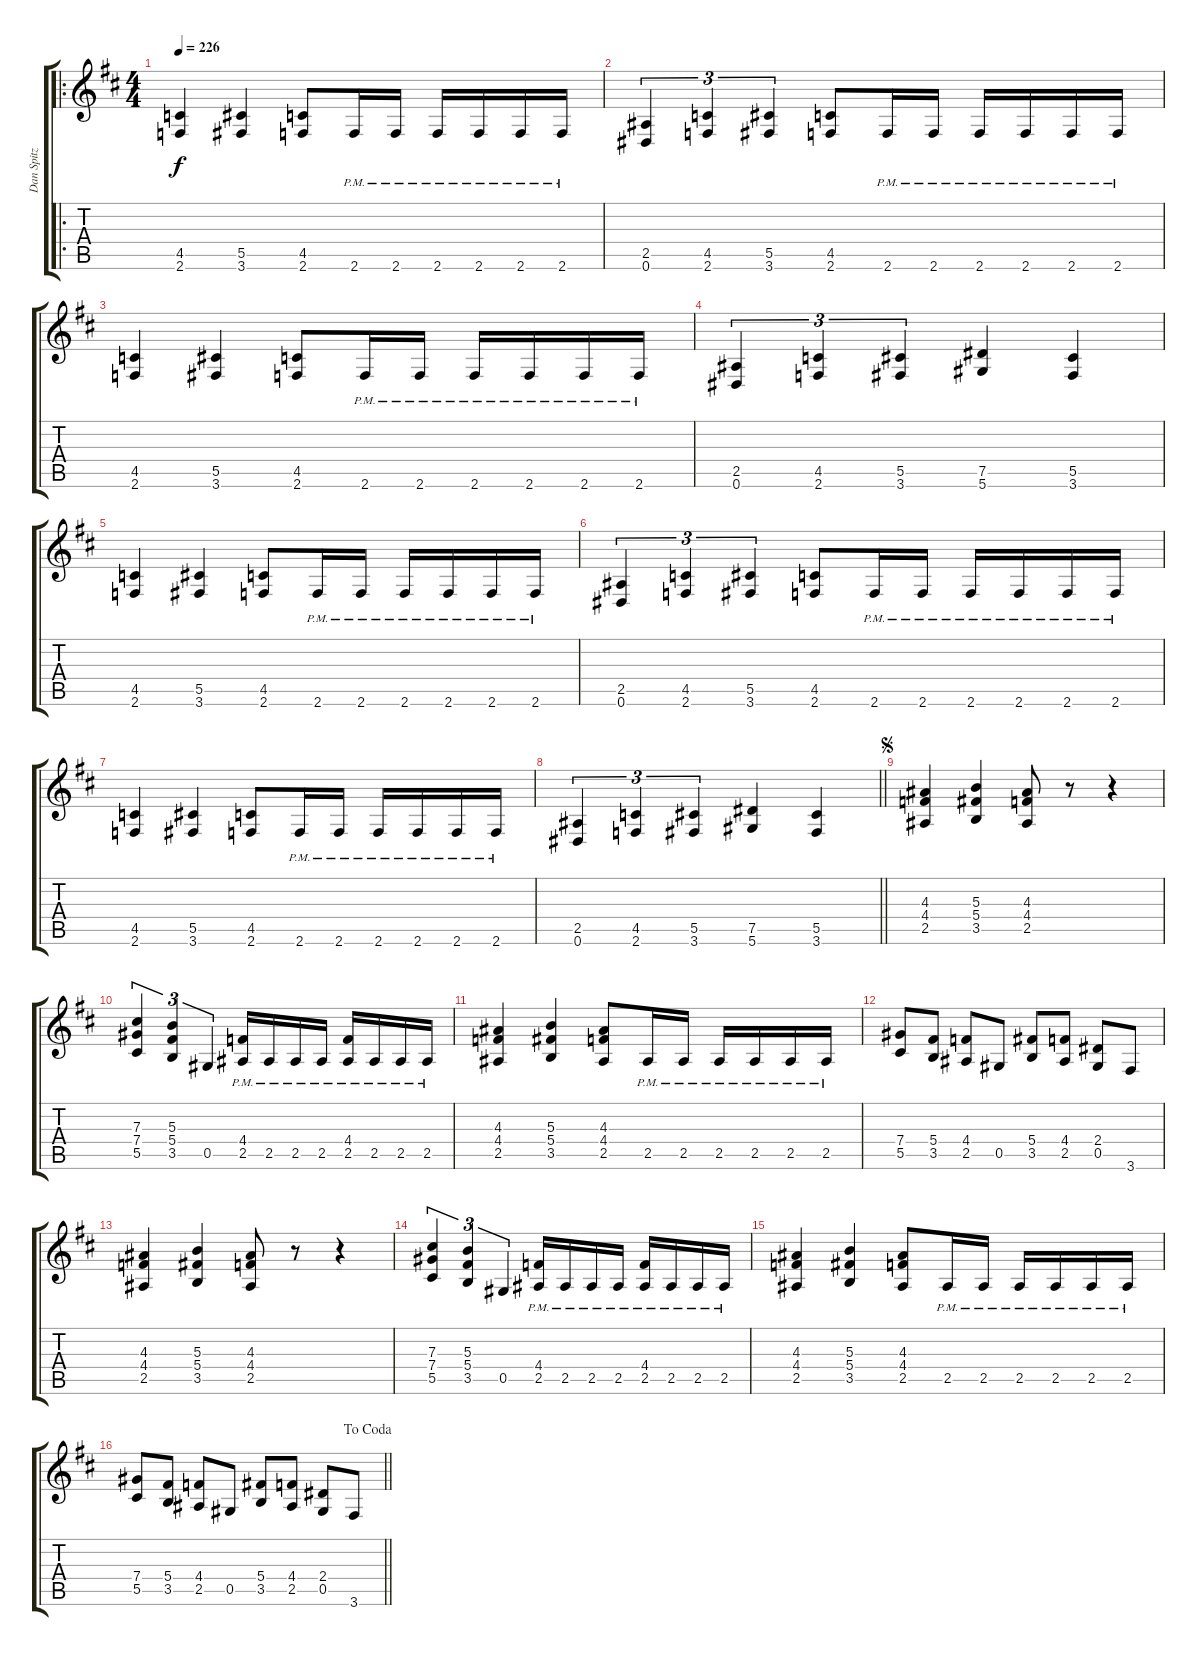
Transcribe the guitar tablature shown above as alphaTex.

\track ("Dan Spitz" "Dan Spitz") {instrument distortionguitar}
\staff {score tabs}
\tuning (Eb4 Bb3 Gb3 Db3 Ab2 Eb2) {hide}
\ro
\ts (4 4)
\tempo 226
\clef g2
\ks d
(4.5 2.6).4{dy f} (5.5 3.6).4 (4.5 2.6).8 2.6{pm}.16 2.6{pm}.16 2.6{pm}.16 2.6{pm}.16 2.6{pm}.16 2.6{pm}.16 |
(2.5 0.6).4{tu (3 2)} (4.5 2.6).4{tu (3 2)} (5.5 3.6).4{tu (3 2)} (4.5 2.6).8 2.6{pm}.16 2.6{pm}.16 2.6{pm}.16 2.6{pm}.16 2.6{pm}.16 2.6{pm}.16 |
(4.5 2.6).4 (5.5 3.6).4 (4.5 2.6).8 2.6{pm}.16 2.6{pm}.16 2.6{pm}.16 2.6{pm}.16 2.6{pm}.16 2.6{pm}.16 |
(2.5 0.6).4{tu (3 2)} (4.5 2.6).4{tu (3 2)} (5.5 3.6).4{tu (3 2)} (7.5 5.6).4 (5.5 3.6).4 |
(4.5 2.6).4 (5.5 3.6).4 (4.5 2.6).8 2.6{pm}.16 2.6{pm}.16 2.6{pm}.16 2.6{pm}.16 2.6{pm}.16 2.6{pm}.16 |
(2.5 0.6).4{tu (3 2)} (4.5 2.6).4{tu (3 2)} (5.5 3.6).4{tu (3 2)} (4.5 2.6).8 2.6{pm}.16 2.6{pm}.16 2.6{pm}.16 2.6{pm}.16 2.6{pm}.16 2.6{pm}.16 |
(4.5 2.6).4 (5.5 3.6).4 (4.5 2.6).8 2.6{pm}.16 2.6{pm}.16 2.6{pm}.16 2.6{pm}.16 2.6{pm}.16 2.6{pm}.16 |
\barLineRight lightlight
(2.5 0.6).4{tu (3 2)} (4.5 2.6).4{tu (3 2)} (5.5 3.6).4{tu (3 2)} (7.5 5.6).4 (5.5 3.6).4 |
\jump segno
(4.3 4.4 2.5).4 (5.3 5.4 3.5).4 (4.3 4.4 2.5).8 r.8 r.4 |
(7.3 7.4 5.5).4{tu (3 2)} (5.3 5.4 3.5).4{tu (3 2)} 0.5.4{tu (3 2)} (4.4{pm} 2.5{pm}).16 2.5{pm}.16 2.5{pm}.16 2.5{pm}.16 (4.4{pm} 2.5{pm}).16 2.5{pm}.16 2.5{pm}.16 2.5{pm}.16 |
(4.3 4.4 2.5).4 (5.3 5.4 3.5).4 (4.3 4.4 2.5).8 2.5{pm}.16 2.5{pm}.16 2.5{pm}.16 2.5{pm}.16 2.5{pm}.16 2.5{pm}.16 |
(7.4 5.5).8 (5.4 3.5).8 (4.4 2.5).8 0.5.8 (5.4 3.5).8 (4.4 2.5).8 (2.4 0.5).8 3.6.8 |
(4.3 4.4 2.5).4 (5.3 5.4 3.5).4 (4.3 4.4 2.5).8 r.8 r.4 |
(7.3 7.4 5.5).4{tu (3 2)} (5.3 5.4 3.5).4{tu (3 2)} 0.5.4{tu (3 2)} (4.4{pm} 2.5{pm}).16 2.5{pm}.16 2.5{pm}.16 2.5{pm}.16 (4.4{pm} 2.5{pm}).16 2.5{pm}.16 2.5{pm}.16 2.5{pm}.16 |
(4.3 4.4 2.5).4 (5.3 5.4 3.5).4 (4.3 4.4 2.5).8 2.5{pm}.16 2.5{pm}.16 2.5{pm}.16 2.5{pm}.16 2.5{pm}.16 2.5{pm}.16 |
\jump dacoda
\barLineRight lightlight
(7.4 5.5).8 (5.4 3.5).8 (4.4 2.5).8 0.5.8 (5.4 3.5).8 (4.4 2.5).8 (2.4 0.5).8 3.6.8
